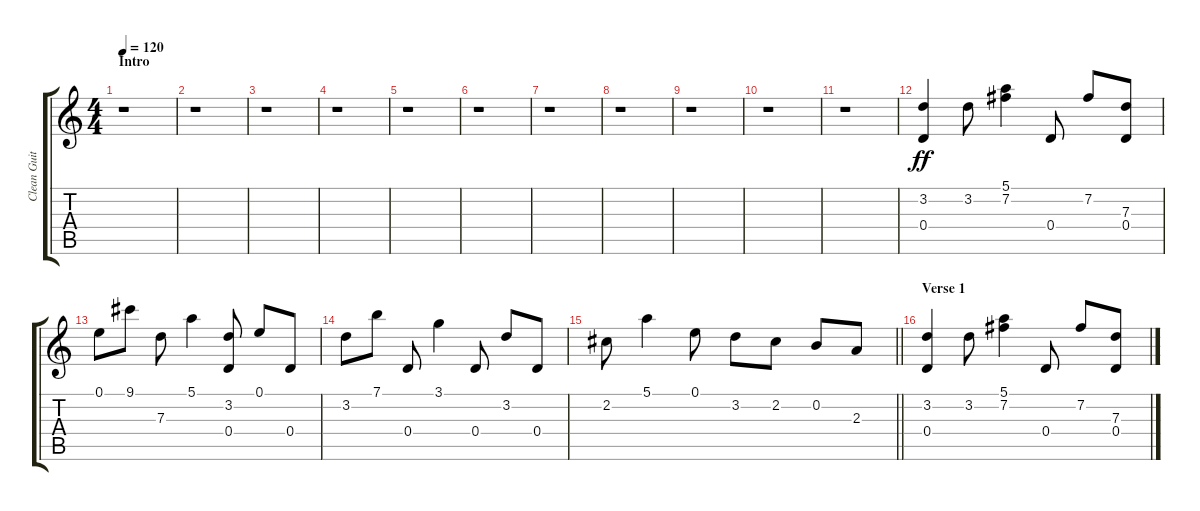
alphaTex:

\track ("Clean Guitar 2" "Clean Guit") {instrument electricguitarclean}
\staff {score tabs}
\tuning (E4 B3 G3 D3 A2 E2) {hide}
\ts (4 4)
\section ("" "Intro")
\tempo 120
\clef g2
\ks c
r.1{dy ff instrument electricguitarclean} |
r.1 |
r.1 |
r.1 |
r.1 |
r.1 |
r.1 |
r.1 |
r.1 |
r.1 |
r.1 |
(3.2 0.4).4 3.2.8 (5.1 7.2).4 0.4.8 7.2.8 (7.3 0.4).8 |
0.1.8 9.1.8 7.3.8 5.1.4 (3.2 0.4).8 0.1.8 0.4.8 |
3.2.8 7.1.8 0.4.8 3.1.4 0.4.8 3.2.8 0.4.8 |
\barLineRight lightlight
2.2.8 5.1.4 0.1.8 3.2.8 2.2.8 0.2.8 2.3.8 |
\section ("" "Verse 1")
(3.2 0.4).4 3.2.8 (5.1 7.2).4 0.4.8 7.2.8 (7.3 0.4).8
